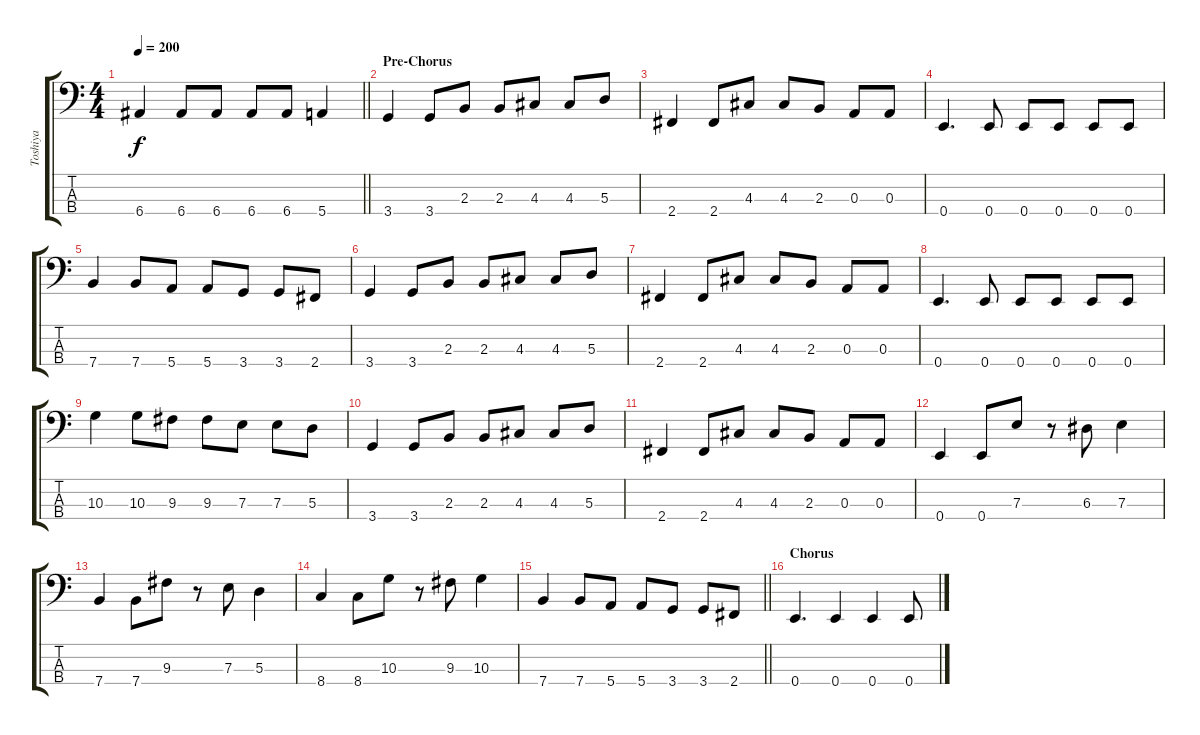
\track ("Toshiya" "Toshiya") {instrument electricbasspick}
\staff {score tabs}
\tuning (G2 D2 A1 E1) {hide}
\ts (4 4)
\tempo 200
\clef f4
\barLineRight lightlight
\ks c
6.4.4{dy f} 6.4.8 6.4.8 6.4.8 6.4.8 5.4.4 |
\section ("" "Pre-Chorus")
3.4.4 3.4.8 2.3.8 2.3.8 4.3.8 4.3.8 5.3.8 |
2.4.4 2.4.8 4.3.8 4.3.8 2.3.8 0.3.8 0.3.8 |
0.4.4{d} 0.4.8 0.4.8 0.4.8 0.4.8 0.4.8 |
7.4.4 7.4.8 5.4.8 5.4.8 3.4.8 3.4.8 2.4.8 |
3.4.4 3.4.8 2.3.8 2.3.8 4.3.8 4.3.8 5.3.8 |
2.4.4 2.4.8 4.3.8 4.3.8 2.3.8 0.3.8 0.3.8 |
0.4.4{d} 0.4.8 0.4.8 0.4.8 0.4.8 0.4.8 |
10.3.4 10.3.8 9.3.8 9.3.8 7.3.8 7.3.8 5.3.8 |
3.4.4 3.4.8 2.3.8 2.3.8 4.3.8 4.3.8 5.3.8 |
2.4.4 2.4.8 4.3.8 4.3.8 2.3.8 0.3.8 0.3.8 |
0.4.4 0.4.8 7.3.8 r.8 6.3.8 7.3.4 |
7.4.4 7.4.8 9.3.8 r.8 7.3.8 5.3.4 |
8.4.4 8.4.8 10.3.8 r.8 9.3.8 10.3.4 |
\barLineRight lightlight
7.4.4 7.4.8 5.4.8 5.4.8 3.4.8 3.4.8 2.4.8 |
\section ("" "Chorus")
0.4.4{d} 0.4.4 0.4.4 0.4.8
